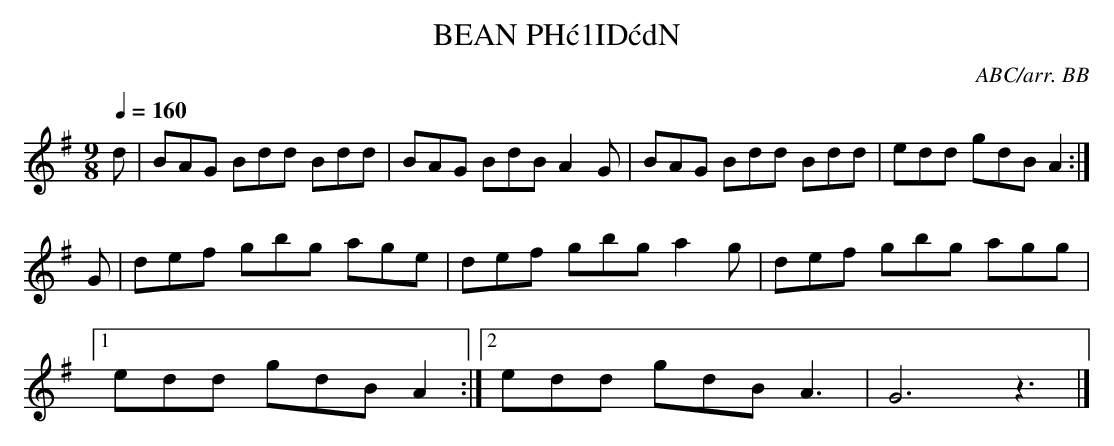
X:1
T:BEAN PH\'c1ID\'cdN
C:ABC/arr. BB
Q:1/4=160
L:1/8
M:9/8
K:G
d|BAG Bdd Bdd|BAG BdB A2 G|BAG Bdd Bdd|edd gdB A2:|
G|def gbg age|def gbg a2 g|def gbg agg|
[1 edd gdB A2:|2 edd gdB A3|G6 z3|]
